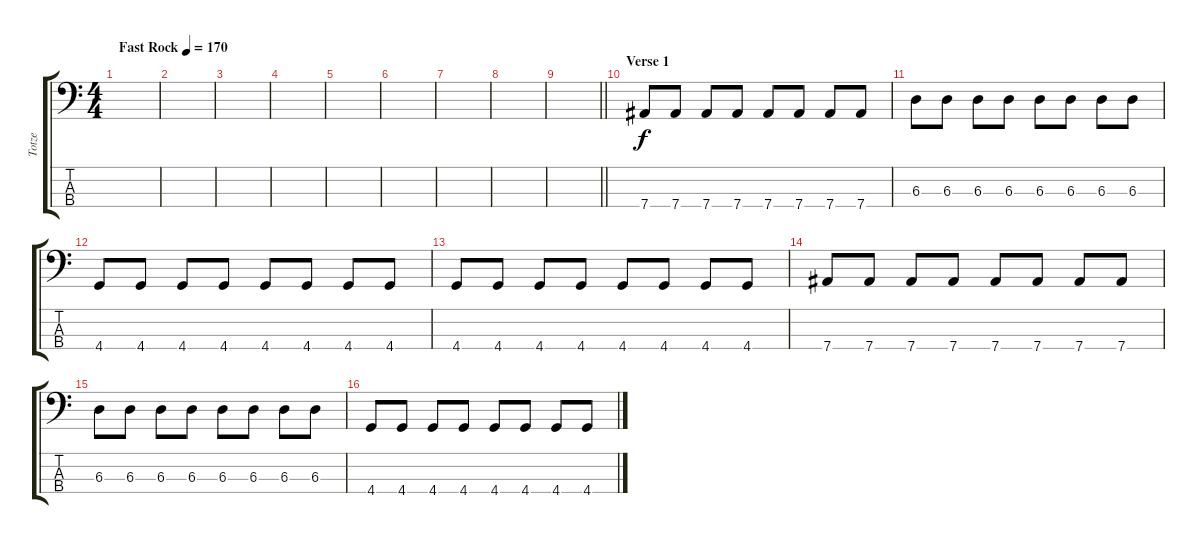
\track ("Totze" "Totze") {instrument electricbassfinger}
\staff {score tabs}
\tuning (Gb2 Db2 Ab1 Eb1) {hide}
\ts (4 4)
\tempo (170 "Fast Rock")
\clef f4
\ks c
|
|
|
|
|
|
|
|
\barLineRight lightlight
|
\section ("" "Verse 1")
7.4.8 7.4.8 7.4.8 7.4.8 7.4.8 7.4.8 7.4.8 7.4.8 |
6.3.8 6.3.8 6.3.8 6.3.8 6.3.8 6.3.8 6.3.8 6.3.8 |
4.4.8 4.4.8 4.4.8 4.4.8 4.4.8 4.4.8 4.4.8 4.4.8 |
4.4.8 4.4.8 4.4.8 4.4.8 4.4.8 4.4.8 4.4.8 4.4.8 |
7.4.8 7.4.8 7.4.8 7.4.8 7.4.8 7.4.8 7.4.8 7.4.8 |
6.3.8 6.3.8 6.3.8 6.3.8 6.3.8 6.3.8 6.3.8 6.3.8 |
4.4.8 4.4.8 4.4.8 4.4.8 4.4.8 4.4.8 4.4.8 4.4.8
